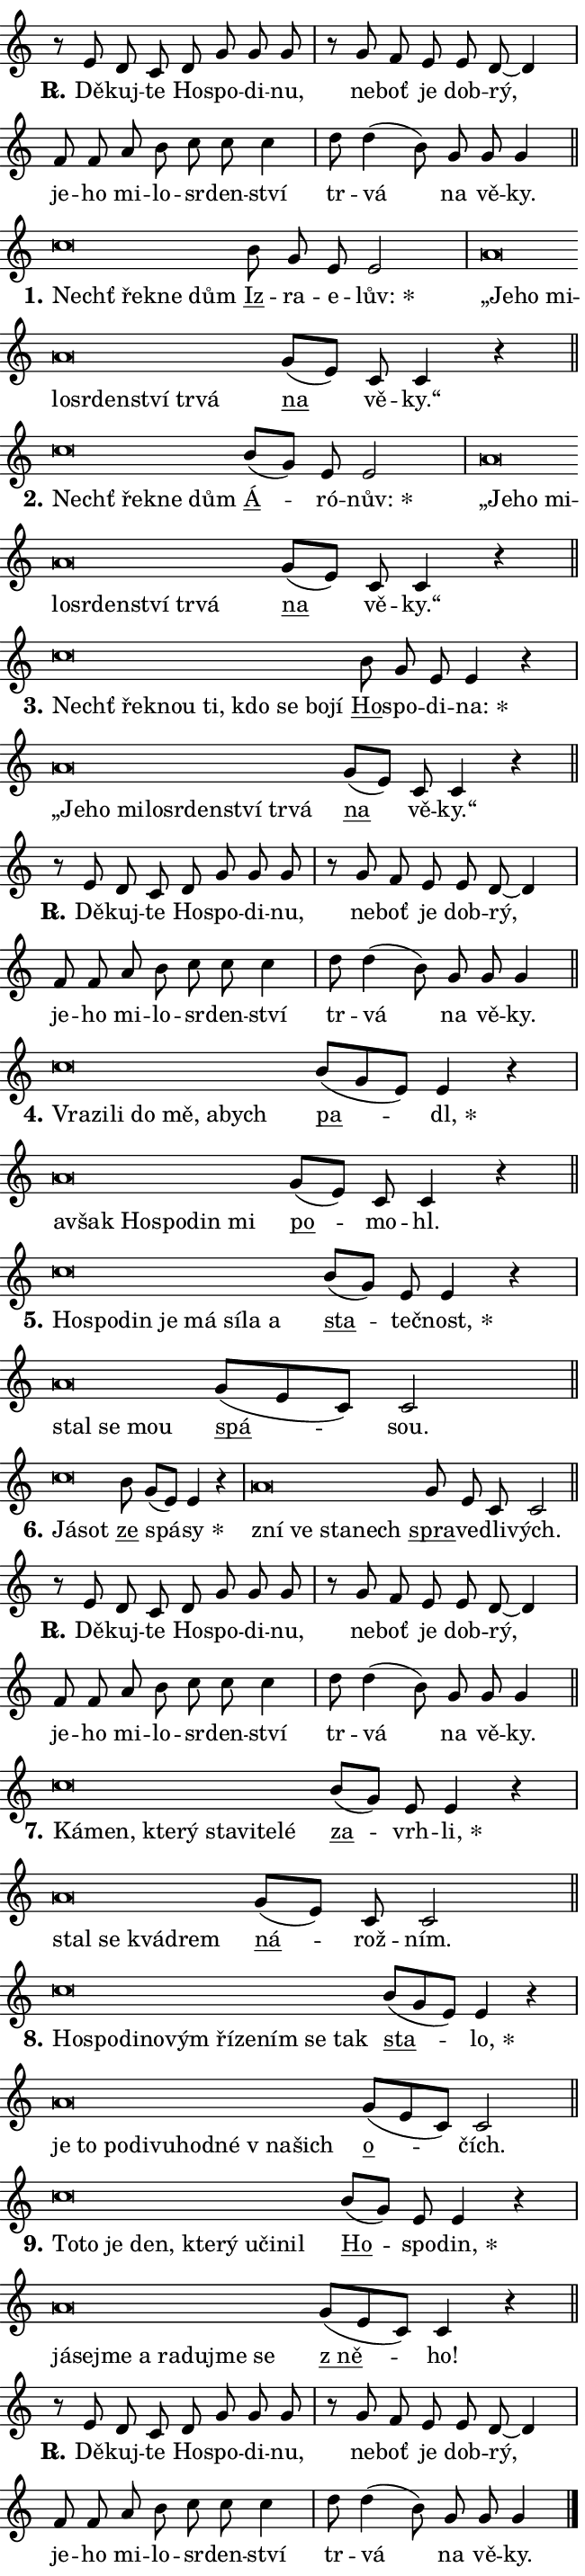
\version "2.24.0"
\header { tagline = "" }
\paper {
  indent = 0\cm
  top-margin = 0\cm
  right-margin = 0.13\cm % to fit lyric hyphens
  bottom-margin = 0\cm
  left-margin = 0\cm
  paper-width = 11\cm
  page-breaking = #ly:one-page-breaking
  system-system-spacing.basic-distance = #11
  score-system-spacing.basic-distance = #11
  ragged-last = ##f
}


%% Author: Thomas Morley
%% https://lists.gnu.org/archive/html/lilypond-user/2020-05/msg00002.html
#(define (line-position grob)
"Returns position of @var[grob} in current system:
   @code{'start}, if at first time-step
   @code{'end}, if at last time-step
   @code{'middle} otherwise
"
  (let* ((col (ly:item-get-column grob))
         (ln (ly:grob-object col 'left-neighbor))
         (rn (ly:grob-object col 'right-neighbor))
         (col-to-check-left (if (ly:grob? ln) ln col))
         (col-to-check-right (if (ly:grob? rn) rn col))
         (break-dir-left
           (and
             (ly:grob-property col-to-check-left 'non-musical #f)
             (ly:item-break-dir col-to-check-left)))
         (break-dir-right
           (and
             (ly:grob-property col-to-check-right 'non-musical #f)
             (ly:item-break-dir col-to-check-right))))
        (cond ((eqv? 1 break-dir-left) 'start)
              ((eqv? -1 break-dir-right) 'end)
              (else 'middle))))

#(define (tranparent-at-line-position vctor)
  (lambda (grob)
  "Relying on @code{line-position} select the relevant enry from @var{vctor}.
Used to determine transparency,"
    (case (line-position grob)
      ((end) (not (vector-ref vctor 0)))
      ((middle) (not (vector-ref vctor 1)))
      ((start) (not (vector-ref vctor 2))))))

noteHeadBreakVisibility =
#(define-music-function (break-visibility)(vector?)
"Makes @code{NoteHead}s transparent relying on @var{break-visibility}"
#{
  \override NoteHead.transparent =
    #(tranparent-at-line-position break-visibility)
#})

#(define delete-ledgers-for-transparent-note-heads
  (lambda (grob)
    "Reads whether a @code{NoteHead} is transparent.
If so this @code{NoteHead} is removed from @code{'note-heads} from
@var{grob}, which is supposed to be @code{LedgerLineSpanner}.
As a result ledgers are not printed for this @code{NoteHead}"
    (let* ((nhds-array (ly:grob-object grob 'note-heads))
           (nhds-list
             (if (ly:grob-array? nhds-array)
                 (ly:grob-array->list nhds-array)
                 '()))
           ;; Relies on the transparent-property being done before
           ;; Staff.LedgerLineSpanner.after-line-breaking is executed.
           ;; This is fragile ...
           (to-keep
             (remove
               (lambda (nhd)
                 (ly:grob-property nhd 'transparent #f))
               nhds-list)))
      ;; TODO find a better method to iterate over grob-arrays, similiar
      ;; to filter/remove etc for lists
      ;; For now rebuilt from scratch
      (set! (ly:grob-object grob 'note-heads)  '())
      (for-each
        (lambda (nhd)
          (ly:pointer-group-interface::add-grob grob 'note-heads nhd))
        to-keep))))

squashNotes = {
  \override NoteHead.X-extent = #'(-0.2 . 0.2)
  \override NoteHead.Y-extent = #'(-0.75 . 0)
  \override NoteHead.stencil =
    #(lambda (grob)
       (let ((pos (ly:grob-property grob 'staff-position)))
         (begin
           (if (< pos -7) (display "ERROR: Lower brevis then expected\n") (display ""))
           (if (<= pos -6) ly:text-interface::print ly:note-head::print))))
}
unSquashNotes = {
  \revert NoteHead.X-extent
  \revert NoteHead.Y-extent
  \revert NoteHead.stencil
}

hideNotes = \noteHeadBreakVisibility #begin-of-line-visible
unHideNotes = \noteHeadBreakVisibility #all-visible

% work-around for resetting accidentals
% https://lilypond.org/doc/v2.23/Documentation/notation/displaying-rhythms#unmetered-music
cadenzaMeasure = {
  \cadenzaOff
  \partial 1024 s1024
  \cadenzaOn
}

#(define-markup-command (accent layout props text) (markup?)
  "Underline accented syllable"
  (interpret-markup layout props
    #{\markup \override #'(offset . 4.3) \underline { #text }#}))

responsum = \markup \concat {
  "R" \hspace #-1.05 \path #0.1 #'((moveto 0 0.07) (lineto 0.9 0.8)) \hspace #0.05 "."
}

spaceSize = #0.6828661417322834 % exact space size for TeX Gyre Schola

\layout {
  \context {
    \Staff
    \remove "Time_signature_engraver"
    \override LedgerLineSpanner.after-line-breaking = #delete-ledgers-for-transparent-note-heads
  }
  \context {
    \Lyrics {
      \override LyricSpace.minimum-distance = \spaceSize
      \override LyricText.font-name = #"TeX Gyre Schola"
      \override LyricText.font-size = 1
      \override StanzaNumber.font-name = #"TeX Gyre Schola Bold"
      \override StanzaNumber.font-size = 1
    }
  }
  \context {
    \Score 
    \override NoteHead.text =
      #(lambda (grob) 
        (let ((pos (ly:grob-property grob 'staff-position)))
          #{\markup {
            \combine
              \halign #-0.55 \raise #(if (= pos -6) 0 0.5) \override #'(thickness . 2) \draw-line #'(3.2 . 0)
              \musicglyph "noteheads.sM1"
          }#}))
  }
}

% magnetic-lyrics.ily
%
%   written by
%     Jean Abou Samra <jean@abou-samra.fr>
%     Werner Lemberg <wl@gnu.org>
%
%   adapted by
%     Jiri Hon <jiri.hon@gmail.com>
%
% Version 2022-Apr-15

% https://www.mail-archive.com/lilypond-user@gnu.org/msg149350.html

#(define (Left_hyphen_pointer_engraver context)
   "Collect syllable-hyphen-syllable occurrences in lyrics and store
them in properties.  This engraver only looks to the left.  For
example, if the lyrics input is @code{foo -- bar}, it does the
following.

@itemize @bullet
@item
Set the @code{text} property of the @code{LyricHyphen} grob between
@q{foo} and @q{bar} to @code{foo}.

@item
Set the @code{left-hyphen} property of the @code{LyricText} grob with
text @q{foo} to the @code{LyricHyphen} grob between @q{foo} and
@q{bar}.
@end itemize

Use this auxiliary engraver in combination with the
@code{lyric-@/text::@/apply-@/magnetic-@/offset!} hook."
   (let ((hyphen #f)
         (text #f))
     (make-engraver
      (acknowledgers
       ((lyric-syllable-interface engraver grob source-engraver)
        (set! text grob)))
      (end-acknowledgers
       ((lyric-hyphen-interface engraver grob source-engraver)
        ;(when (not (grob::has-interface grob 'lyric-space-interface))
          (set! hyphen grob)));)
      ((stop-translation-timestep engraver)
       (when (and text hyphen)
         (ly:grob-set-object! text 'left-hyphen hyphen))
       (set! text #f)
       (set! hyphen #f)))))

#(define (lyric-text::apply-magnetic-offset! grob)
   "If the space between two syllables is less than the value in
property @code{LyricText@/.details@/.squash-threshold}, move the right
syllable to the left so that it gets concatenated with the left
syllable.

Use this function as a hook for
@code{LyricText@/.after-@/line-@/breaking} if the
@code{Left_@/hyphen_@/pointer_@/engraver} is active."
   (let ((hyphen (ly:grob-object grob 'left-hyphen #f)))
     (when hyphen
       (let ((left-text (ly:spanner-bound hyphen LEFT)))
         (when (grob::has-interface left-text 'lyric-syllable-interface)
           (let* ((common (ly:grob-common-refpoint grob left-text X))
                  (this-x-ext (ly:grob-extent grob common X))
                  (left-x-ext
                   (begin
                     ;; Trigger magnetism for left-text.
                     (ly:grob-property left-text 'after-line-breaking)
                     (ly:grob-extent left-text common X)))
                  ;; `delta` is the gap width between two syllables.
                  (delta (- (interval-start this-x-ext)
                            (interval-end left-x-ext)))
                  (details (ly:grob-property grob 'details))
                  (threshold (assoc-get 'squash-threshold details 0.2)))
             (when (< delta threshold)
               (let* (;; We have to manipulate the input text so that
                      ;; ligatures crossing syllable boundaries are not
                      ;; disabled.  For languages based on the Latin
                      ;; script this is essentially a beautification.
                      ;; However, for non-Western scripts it can be a
                      ;; necessity.
                      (lt (ly:grob-property left-text 'text))
                      (rt (ly:grob-property grob 'text))
                      (is-space (grob::has-interface hyphen 'lyric-space-interface))
                      (space (if is-space " " ""))
                      (extra-delta (if is-space spaceSize 0))
                      ;; Append new syllable.
                      (ltrt-space (if (and (string? lt) (string? rt))
                                (string-append lt space rt)
                                (make-concat-markup (list lt space rt))))
                      ;; Right-align `ltrt` to the right side.
                      (ltrt-space-markup (grob-interpret-markup
                               grob
                               (make-translate-markup
                                (cons (interval-length this-x-ext) 0)
                                (make-right-align-markup ltrt-space)))))
                 (begin
                   ;; Don't print `left-text`.
                   (ly:grob-set-property! left-text 'stencil #f)
                   ;; Set text and stencil (which holds all collected
                   ;; syllables so far) and shift it to the left.
                   (ly:grob-set-property! grob 'text ltrt-space)
                   (ly:grob-set-property! grob 'stencil ltrt-space-markup)
                   (ly:grob-translate-axis! grob (- (- delta extra-delta)) X))))))))))


#(define (lyric-hyphen::displace-bounds-first grob)
   ;; Make very sure this callback isn't triggered too early.
   (let ((left (ly:spanner-bound grob LEFT))
         (right (ly:spanner-bound grob RIGHT)))
     (ly:grob-property left 'after-line-breaking)
     (ly:grob-property right 'after-line-breaking)
     (ly:lyric-hyphen::print grob)))

squashThreshold = #0.4

\layout {
  \context {
    \Lyrics
    \consists #Left_hyphen_pointer_engraver
    \override LyricText.after-line-breaking =
      #lyric-text::apply-magnetic-offset!
    \override LyricHyphen.stencil = #lyric-hyphen::displace-bounds-first
    \override LyricText.details.squash-threshold = \squashThreshold
    \override LyricHyphen.minimum-distance = 0
    \override LyricHyphen.minimum-length = \squashThreshold
  }
}

squashText = \override LyricText.details.squash-threshold = 9999
unSquashText = \override LyricText.details.squash-threshold = \squashThreshold

leftText = \override LyricText.self-alignment-X = #LEFT
unLeftText = \revert LyricText.self-alignment-X

starOffset = #(lambda (grob) 
                (let ((x_offset (ly:self-alignment-interface::aligned-on-x-parent grob)))
                  (if (= x_offset 0) 0 (+ x_offset 1.2))))

star = #(define-music-function (syllable)(string?)
"Append star separator at the end of a syllable"
#{
  \once \override LyricText.X-offset = #starOffset
  \lyricmode { \markup {
    #syllable
    \override #'((font-name . "TeX Gyre Schola Bold")) \hspace #0.2 \lower #0.65 \larger "*"
  } }
#})

starAccent = #(define-music-function (syllable)(string?)
"Append star separator at the end of a syllable and make accent"
#{
  \once \override LyricText.X-offset = #starOffset
  \lyricmode { \markup {
    \accent #syllable
    \override #'((font-name . "TeX Gyre Schola Bold")) \hspace #0.2 \lower #0.65 \larger "*"
  } }
#})

breath = #(define-music-function (syllable)(string?)
"Append breathing indicator at the end of a syllable"
#{
  \lyricmode { \markup { #syllable "+" } }
#})

optionalBreath = #(define-music-function (syllable)(string?)
"Append optional breathing indicator at the end of a syllable"
#{
  \lyricmode { \markup { #syllable "(+)" } }
#})


\score {
    <<
        \new Voice = "melody" { \cadenzaOn \key c \major \relative { r8 e' d c d g g g \cadenzaMeasure \bar "|" r g f e e d~ d4 \cadenzaMeasure \bar "|" f8 f a b c c c4 \cadenzaMeasure \bar "|" d8 d4( b8)] g g g4 \cadenzaMeasure \bar "||" \break } }
        \new Lyrics \lyricsto "melody" { \lyricmode { \set stanza = \responsum
Dě -- kuj -- te Ho -- spo -- di -- nu, ne -- boť je dob -- rý, je -- ho mi -- lo -- sr -- den -- ství tr -- vá na vě -- ky. } }
    >>
    \layout {}
}

\score {
    <<
        \new Voice = "melody" { \cadenzaOn \key c \major \relative { \squashNotes c''\breve*1/16 \hideNotes \breve*1/16 \bar "" \breve*1/16 \breve*1/16 \bar "" \unHideNotes \unSquashNotes \bar "" b8 g e e2 \cadenzaMeasure \bar "|" \squashNotes a\breve*1/16 \hideNotes \breve*1/16 \bar "" \breve*1/16 \bar "" \breve*1/16 \bar "" \breve*1/16 \bar "" \breve*1/16 \bar "" \breve*1/16 \bar "" \breve*1/16 \breve*1/16 \bar "" \unHideNotes \unSquashNotes \bar "" g8[( e)] c c4 r \cadenzaMeasure \bar "||" \break } }
        \new Lyrics \lyricsto "melody" { \lyricmode { \set stanza = "1."
\leftText Nechť \squashText řek -- ne dům \unLeftText \unSquashText \markup \accent Iz -- ra -- e -- \star lův: \leftText „Je -- \squashText ho mi -- lo -- sr -- den -- ství tr -- vá \unLeftText \unSquashText \markup \accent na vě -- ky.“ } }
    >>
    \layout {}
}

\score {
    <<
        \new Voice = "melody" { \cadenzaOn \key c \major \relative { \squashNotes c''\breve*1/16 \hideNotes \breve*1/16 \bar "" \breve*1/16 \breve*1/16 \bar "" \unHideNotes \unSquashNotes \bar "" b8[( g)] e e2 \cadenzaMeasure \bar "|" \squashNotes a\breve*1/16 \hideNotes \breve*1/16 \bar "" \breve*1/16 \bar "" \breve*1/16 \bar "" \breve*1/16 \bar "" \breve*1/16 \bar "" \breve*1/16 \bar "" \breve*1/16 \breve*1/16 \bar "" \unHideNotes \unSquashNotes \bar "" g8[( e)] c c4 r \cadenzaMeasure \bar "||" \break } }
        \new Lyrics \lyricsto "melody" { \lyricmode { \set stanza = "2."
\leftText Nechť \squashText řek -- ne dům \unLeftText \unSquashText \markup \accent Á -- ró -- \star nův: \leftText „Je -- \squashText ho mi -- lo -- sr -- den -- ství tr -- vá \unLeftText \unSquashText \markup \accent na vě -- ky.“ } }
    >>
    \layout {}
}

\score {
    <<
        \new Voice = "melody" { \cadenzaOn \key c \major \relative { \squashNotes c''\breve*1/16 \hideNotes \breve*1/16 \bar "" \breve*1/16 \bar "" \breve*1/16 \bar "" \breve*1/16 \bar "" \breve*1/16 \bar "" \breve*1/16 \breve*1/16 \bar "" \unHideNotes \unSquashNotes \bar "" b8 g e e4 r \cadenzaMeasure \bar "|" \squashNotes a\breve*1/16 \hideNotes \breve*1/16 \bar "" \breve*1/16 \bar "" \breve*1/16 \bar "" \breve*1/16 \bar "" \breve*1/16 \bar "" \breve*1/16 \bar "" \breve*1/16 \breve*1/16 \bar "" \unHideNotes \unSquashNotes \bar "" g8[( e)] c c4 r \cadenzaMeasure \bar "||" \break } }
        \new Lyrics \lyricsto "melody" { \lyricmode { \set stanza = "3."
\leftText Nechť \squashText řek -- nou ti, kdo se bo -- jí \unLeftText \unSquashText \markup \accent Ho -- spo -- di -- \star na: \leftText „Je -- \squashText ho mi -- lo -- sr -- den -- ství tr -- vá \unLeftText \unSquashText \markup \accent na vě -- ky.“ } }
    >>
    \layout {}
}

\score {
    <<
        \new Voice = "melody" { \cadenzaOn \key c \major \relative { r8 e' d c d g g g \cadenzaMeasure \bar "|" r g f e e d~ d4 \cadenzaMeasure \bar "|" f8 f a b c c c4 \cadenzaMeasure \bar "|" d8 d4( b8)] g g g4 \cadenzaMeasure \bar "||" \break } }
        \new Lyrics \lyricsto "melody" { \lyricmode { \set stanza = \responsum
Dě -- kuj -- te Ho -- spo -- di -- nu, ne -- boť je dob -- rý, je -- ho mi -- lo -- sr -- den -- ství tr -- vá na vě -- ky. } }
    >>
    \layout {}
}

\score {
    <<
        \new Voice = "melody" { \cadenzaOn \key c \major \relative { \squashNotes c''\breve*1/16 \hideNotes \breve*1/16 \bar "" \breve*1/16 \bar "" \breve*1/16 \bar "" \breve*1/16 \bar "" \breve*1/16 \breve*1/16 \bar "" \unHideNotes \unSquashNotes \bar "" b8[( g e)] e4 r \cadenzaMeasure \bar "|" \squashNotes a\breve*1/16 \hideNotes \breve*1/16 \bar "" \breve*1/16 \bar "" \breve*1/16 \bar "" \breve*1/16 \breve*1/16 \bar "" \unHideNotes \unSquashNotes \bar "" g8[( e)] c c4 r \cadenzaMeasure \bar "||" \break } }
        \new Lyrics \lyricsto "melody" { \lyricmode { \set stanza = "4."
\leftText Vra -- \squashText zi -- li do mě, a -- bych \unLeftText \unSquashText \markup \accent pa -- \star dl, \leftText a -- \squashText však Ho -- spo -- din mi \unLeftText \unSquashText \markup \accent po -- mo -- hl. } }
    >>
    \layout {}
}

\score {
    <<
        \new Voice = "melody" { \cadenzaOn \key c \major \relative { \squashNotes c''\breve*1/16 \hideNotes \breve*1/16 \bar "" \breve*1/16 \bar "" \breve*1/16 \bar "" \breve*1/16 \bar "" \breve*1/16 \bar "" \breve*1/16 \breve*1/16 \bar "" \unHideNotes \unSquashNotes \bar "" b8[( g)] e e4 r \cadenzaMeasure \bar "|" \squashNotes a\breve*1/16 \hideNotes \breve*1/16 \breve*1/16 \bar "" \unHideNotes \unSquashNotes \bar "" g8[( e c)] c2 \cadenzaMeasure \bar "||" \break } }
        \new Lyrics \lyricsto "melody" { \lyricmode { \set stanza = "5."
\leftText Ho -- \squashText spo -- din je má sí -- la a \unLeftText \unSquashText \markup \accent sta -- teč -- \star nost, \leftText stal \squashText se mou \unLeftText \unSquashText \markup \accent spá -- sou. } }
    >>
    \layout {}
}

\score {
    <<
        \new Voice = "melody" { \cadenzaOn \key c \major \relative { \squashNotes c''\breve*1/16 \hideNotes \breve*1/16 \bar "" \unHideNotes \unSquashNotes \bar "" b8 g[( e)] e4 r \cadenzaMeasure \bar "|" \squashNotes a\breve*1/16 \hideNotes \breve*1/16 \bar "" \breve*1/16 \breve*1/16 \bar "" \unHideNotes \unSquashNotes \bar "" g8 e c c2 \cadenzaMeasure \bar "||" \break } }
        \new Lyrics \lyricsto "melody" { \lyricmode { \set stanza = "6."
\leftText Já -- \squashText sot \unLeftText \unSquashText \markup \accent ze spá -- \star sy \leftText zní \squashText ve sta -- nech \unLeftText \unSquashText \markup \accent spra -- ve -- dli -- vých. } }
    >>
    \layout {}
}

\score {
    <<
        \new Voice = "melody" { \cadenzaOn \key c \major \relative { r8 e' d c d g g g \cadenzaMeasure \bar "|" r g f e e d~ d4 \cadenzaMeasure \bar "|" f8 f a b c c c4 \cadenzaMeasure \bar "|" d8 d4( b8)] g g g4 \cadenzaMeasure \bar "||" \break } }
        \new Lyrics \lyricsto "melody" { \lyricmode { \set stanza = \responsum
Dě -- kuj -- te Ho -- spo -- di -- nu, ne -- boť je dob -- rý, je -- ho mi -- lo -- sr -- den -- ství tr -- vá na vě -- ky. } }
    >>
    \layout {}
}

\score {
    <<
        \new Voice = "melody" { \cadenzaOn \key c \major \relative { \squashNotes c''\breve*1/16 \hideNotes \breve*1/16 \bar "" \breve*1/16 \bar "" \breve*1/16 \bar "" \breve*1/16 \bar "" \breve*1/16 \bar "" \breve*1/16 \breve*1/16 \bar "" \unHideNotes \unSquashNotes \bar "" b8[( g)] e e4 r \cadenzaMeasure \bar "|" \squashNotes a\breve*1/16 \hideNotes \breve*1/16 \bar "" \breve*1/16 \breve*1/16 \bar "" \unHideNotes \unSquashNotes \bar "" g8[( e)] c c2 \cadenzaMeasure \bar "||" \break } }
        \new Lyrics \lyricsto "melody" { \lyricmode { \set stanza = "7."
\leftText Ká -- \squashText men, kte -- rý sta -- vi -- te -- lé \unLeftText \unSquashText \markup \accent za -- vrh -- \star li, \leftText stal \squashText se kvá -- drem \unLeftText \unSquashText \markup \accent ná -- rož -- ním. } }
    >>
    \layout {}
}

\score {
    <<
        \new Voice = "melody" { \cadenzaOn \key c \major \relative { \squashNotes c''\breve*1/16 \hideNotes \breve*1/16 \bar "" \breve*1/16 \bar "" \breve*1/16 \bar "" \breve*1/16 \bar "" \breve*1/16 \bar "" \breve*1/16 \bar "" \breve*1/16 \bar "" \breve*1/16 \breve*1/16 \bar "" \unHideNotes \unSquashNotes \bar "" b8[( g e)] e4 r \cadenzaMeasure \bar "|" \squashNotes a\breve*1/16 \hideNotes \breve*1/16 \bar "" \breve*1/16 \bar "" \breve*1/16 \bar "" \breve*1/16 \bar "" \breve*1/16 \bar "" \breve*1/16 \bar "" \breve*1/16 \breve*1/16 \bar "" \unHideNotes \unSquashNotes \bar "" g8[( e c)] c2 \cadenzaMeasure \bar "||" \break } }
        \new Lyrics \lyricsto "melody" { \lyricmode { \set stanza = "8."
\leftText Ho -- \squashText spo -- di -- no -- vým ří -- ze -- ním se tak \unLeftText \unSquashText \markup \accent sta -- \star lo, \leftText je \squashText to po -- di -- vu -- hod -- né "v na" -- šich \unLeftText \unSquashText \markup \accent o -- čích. } }
    >>
    \layout {}
}

\score {
    <<
        \new Voice = "melody" { \cadenzaOn \key c \major \relative { \squashNotes c''\breve*1/16 \hideNotes \breve*1/16 \bar "" \breve*1/16 \bar "" \breve*1/16 \bar "" \breve*1/16 \bar "" \breve*1/16 \bar "" \breve*1/16 \bar "" \breve*1/16 \breve*1/16 \bar "" \unHideNotes \unSquashNotes \bar "" b8[( g)] e e4 r \cadenzaMeasure \bar "|" \squashNotes a\breve*1/16 \hideNotes \breve*1/16 \bar "" \breve*1/16 \bar "" \breve*1/16 \bar "" \breve*1/16 \bar "" \breve*1/16 \bar "" \breve*1/16 \breve*1/16 \bar "" \unHideNotes \unSquashNotes \bar "" g8[( e c)] c4 r \cadenzaMeasure \bar "||" \break } }
        \new Lyrics \lyricsto "melody" { \lyricmode { \set stanza = "9."
\leftText To -- \squashText to je den, kte -- rý u -- či -- nil \unLeftText \unSquashText \markup \accent Ho -- spo -- \star din, \leftText já -- \squashText sej -- me a ra -- du -- jme se \unLeftText \unSquashText \markup \accent "z ně" -- ho! } }
    >>
    \layout {}
}

\score {
    <<
        \new Voice = "melody" { \cadenzaOn \key c \major \relative { r8 e' d c d g g g \cadenzaMeasure \bar "|" r g f e e d~ d4 \cadenzaMeasure \bar "|" f8 f a b c c c4 \cadenzaMeasure \bar "|" d8 d4( b8)] g g g4 \cadenzaMeasure \bar "||" \break } \bar "|." }
        \new Lyrics \lyricsto "melody" { \lyricmode { \set stanza = \responsum
Dě -- kuj -- te Ho -- spo -- di -- nu, ne -- boť je dob -- rý, je -- ho mi -- lo -- sr -- den -- ství tr -- vá na vě -- ky. } }
    >>
    \layout {}
}
